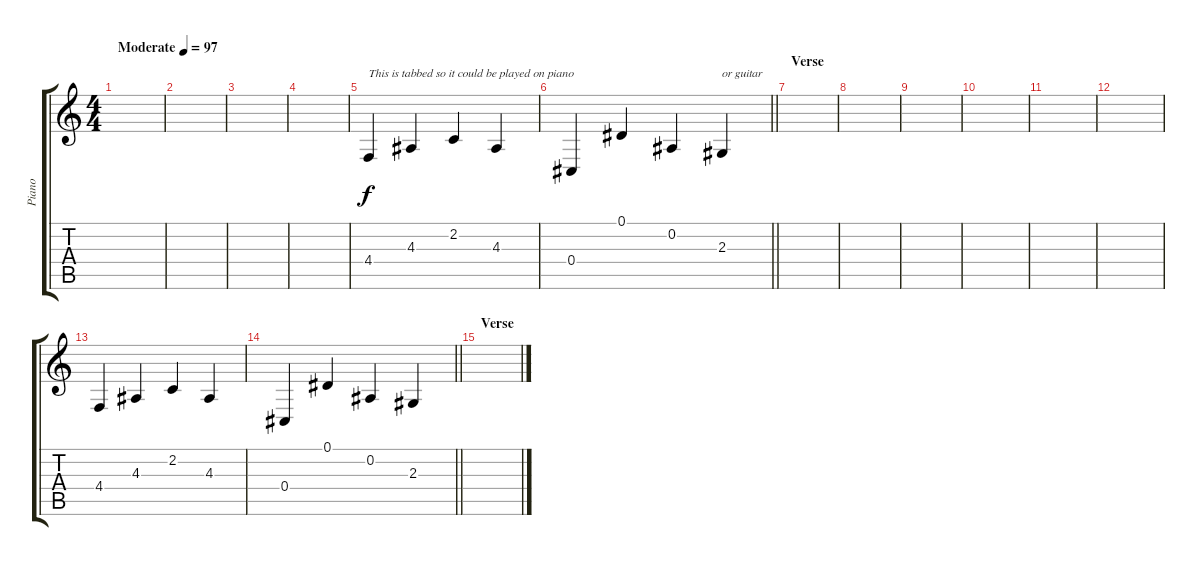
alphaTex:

\track ("Piano" "Piano") {instrument electricgrandpiano}
\staff {score tabs}
\tuning (Eb4 Bb3 Gb3 Db3 Ab2 Db2) {hide}
\ts (4 4)
\tempo (97 "Moderate")
\clef g2
\ks c
|
|
|
|
4.4.4{txt "This is tabbed so it could be played on piano"} 4.3.4 2.2.4 4.3.4 |
\barLineRight lightlight
0.4.4 0.1.4 0.2.4 2.3.4{txt "or guitar"} |
\section ("" "Verse")
|
|
|
|
|
|
4.4.4 4.3.4 2.2.4 4.3.4 |
\barLineRight lightlight
0.4.4 0.1.4 0.2.4 2.3.4 |
\section ("" "Verse")
